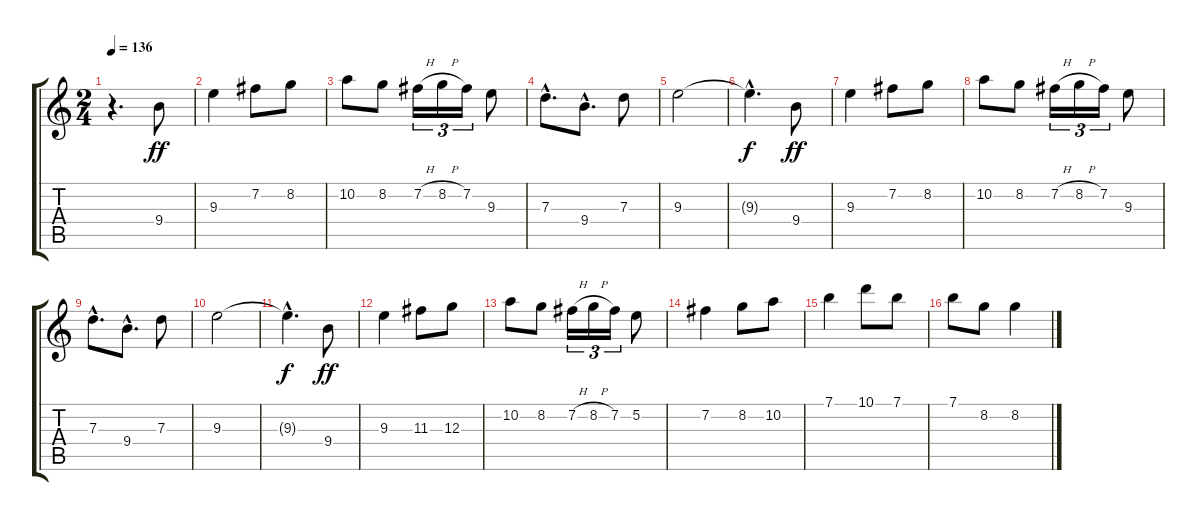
\track "" {instrument distortionguitar}
\staff {score tabs}
\tuning (E4 B3 G3 D3 A2 E2) {hide}
\ts (2 4)
\tempo 136
\clef g2
\ks c
r.4{d dy f} 9.4.8{dy ff} |
9.3.4 7.2.8 8.2.8 |
10.2.8 8.2.8 7.2{h}.16{tu (3 2)} 8.2{h}.16{tu (3 2)} 7.2.16{tu (3 2)} 9.3.8 |
7.3{hac}.8{d} 9.4{hac}.8{d} 7.3.8 |
9.3.2 |
9.3{hac t}.4{d dy f} 9.4.8{dy ff} |
9.3.4 7.2.8 8.2.8 |
10.2.8 8.2.8 7.2{h}.16{tu (3 2)} 8.2{h}.16{tu (3 2)} 7.2.16{tu (3 2)} 9.3.8 |
7.3{hac}.8{d} 9.4{hac}.8{d} 7.3.8 |
9.3.2 |
9.3{hac t}.4{d dy f} 9.4.8{dy ff} |
9.3.4 11.3.8 12.3.8 |
10.2.8 8.2.8 7.2{h}.16{tu (3 2)} 8.2{h}.16{tu (3 2)} 7.2.16{tu (3 2)} 5.2.8 |
7.2.4 8.2.8 10.2.8 |
7.1.4 10.1.8 7.1.8 |
7.1.8 8.2.8 8.2.4
